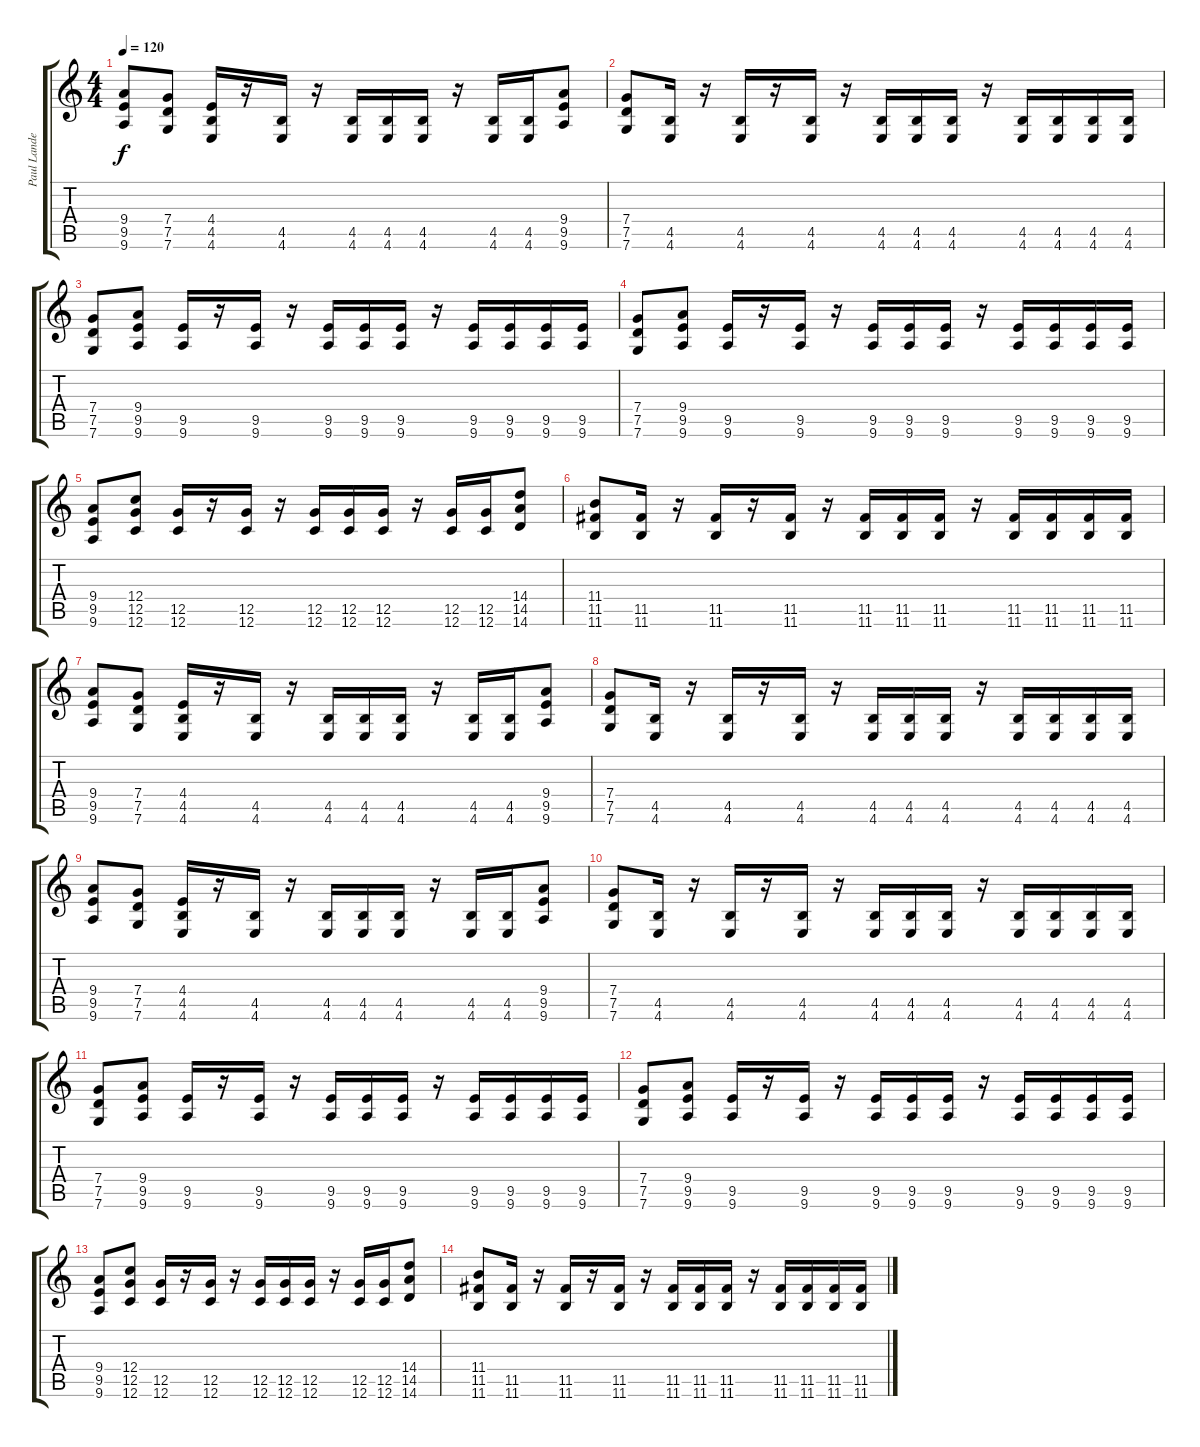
\track ("Paul Landers - Guitar II" "Paul Lande") {instrument distortionguitar}
\staff {score tabs}
\tuning (D4 A3 F3 C3 G2 C2) {hide}
\ts (4 4)
\tempo 120
\clef g2
\ks c
(9.4 9.5 9.6).8{dy f} (7.4 7.5 7.6).8 (4.4 4.5 4.6).16 r.16 (4.5 4.6).16 r.16 (4.5 4.6).16 (4.5 4.6).16 (4.5 4.6).16 r.16 (4.5 4.6).16 (4.5 4.6).16 (9.4 9.5 9.6).8 |
(7.4 7.5 7.6).8 (4.5 4.6).16 r.16 (4.5 4.6).16 r.16 (4.5 4.6).16 r.16 (4.5 4.6).16 (4.5 4.6).16 (4.5 4.6).16 r.16 (4.5 4.6).16 (4.5 4.6).16 (4.5 4.6).16 (4.5 4.6).16 |
(7.4 7.5 7.6).8 (9.4 9.5 9.6).8 (9.5 9.6).16 r.16 (9.5 9.6).16 r.16 (9.5 9.6).16 (9.5 9.6).16 (9.5 9.6).16 r.16 (9.5 9.6).16 (9.5 9.6).16 (9.5 9.6).16 (9.5 9.6).16 |
(7.4 7.5 7.6).8 (9.4 9.5 9.6).8 (9.5 9.6).16 r.16 (9.5 9.6).16 r.16 (9.5 9.6).16 (9.5 9.6).16 (9.5 9.6).16 r.16 (9.5 9.6).16 (9.5 9.6).16 (9.5 9.6).16 (9.5 9.6).16 |
(9.4 9.5 9.6).8 (12.4 12.5 12.6).8 (12.5 12.6).16 r.16 (12.5 12.6).16 r.16 (12.5 12.6).16 (12.5 12.6).16 (12.5 12.6).16 r.16 (12.5 12.6).16 (12.5 12.6).16 (14.4 14.5 14.6).8 |
(11.4 11.5 11.6).8 (11.5 11.6).16 r.16 (11.5 11.6).16 r.16 (11.5 11.6).16 r.16 (11.5 11.6).16 (11.5 11.6).16 (11.5 11.6).16 r.16 (11.5 11.6).16 (11.5 11.6).16 (11.5 11.6).16 (11.5 11.6).16 |
(9.4 9.5 9.6).8 (7.4 7.5 7.6).8 (4.4 4.5 4.6).16 r.16 (4.5 4.6).16 r.16 (4.5 4.6).16 (4.5 4.6).16 (4.5 4.6).16 r.16 (4.5 4.6).16 (4.5 4.6).16 (9.4 9.5 9.6).8 |
(7.4 7.5 7.6).8 (4.5 4.6).16 r.16 (4.5 4.6).16 r.16 (4.5 4.6).16 r.16 (4.5 4.6).16 (4.5 4.6).16 (4.5 4.6).16 r.16 (4.5 4.6).16 (4.5 4.6).16 (4.5 4.6).16 (4.5 4.6).16 |
(9.4 9.5 9.6).8 (7.4 7.5 7.6).8 (4.4 4.5 4.6).16 r.16 (4.5 4.6).16 r.16 (4.5 4.6).16 (4.5 4.6).16 (4.5 4.6).16 r.16 (4.5 4.6).16 (4.5 4.6).16 (9.4 9.5 9.6).8 |
(7.4 7.5 7.6).8 (4.5 4.6).16 r.16 (4.5 4.6).16 r.16 (4.5 4.6).16 r.16 (4.5 4.6).16 (4.5 4.6).16 (4.5 4.6).16 r.16 (4.5 4.6).16 (4.5 4.6).16 (4.5 4.6).16 (4.5 4.6).16 |
(7.4 7.5 7.6).8 (9.4 9.5 9.6).8 (9.5 9.6).16 r.16 (9.5 9.6).16 r.16 (9.5 9.6).16 (9.5 9.6).16 (9.5 9.6).16 r.16 (9.5 9.6).16 (9.5 9.6).16 (9.5 9.6).16 (9.5 9.6).16 |
(7.4 7.5 7.6).8 (9.4 9.5 9.6).8 (9.5 9.6).16 r.16 (9.5 9.6).16 r.16 (9.5 9.6).16 (9.5 9.6).16 (9.5 9.6).16 r.16 (9.5 9.6).16 (9.5 9.6).16 (9.5 9.6).16 (9.5 9.6).16 |
(9.4 9.5 9.6).8 (12.4 12.5 12.6).8 (12.5 12.6).16 r.16 (12.5 12.6).16 r.16 (12.5 12.6).16 (12.5 12.6).16 (12.5 12.6).16 r.16 (12.5 12.6).16 (12.5 12.6).16 (14.4 14.5 14.6).8 |
(11.4 11.5 11.6).8 (11.5 11.6).16 r.16 (11.5 11.6).16 r.16 (11.5 11.6).16 r.16 (11.5 11.6).16 (11.5 11.6).16 (11.5 11.6).16 r.16 (11.5 11.6).16 (11.5 11.6).16 (11.5 11.6).16 (11.5 11.6).16
